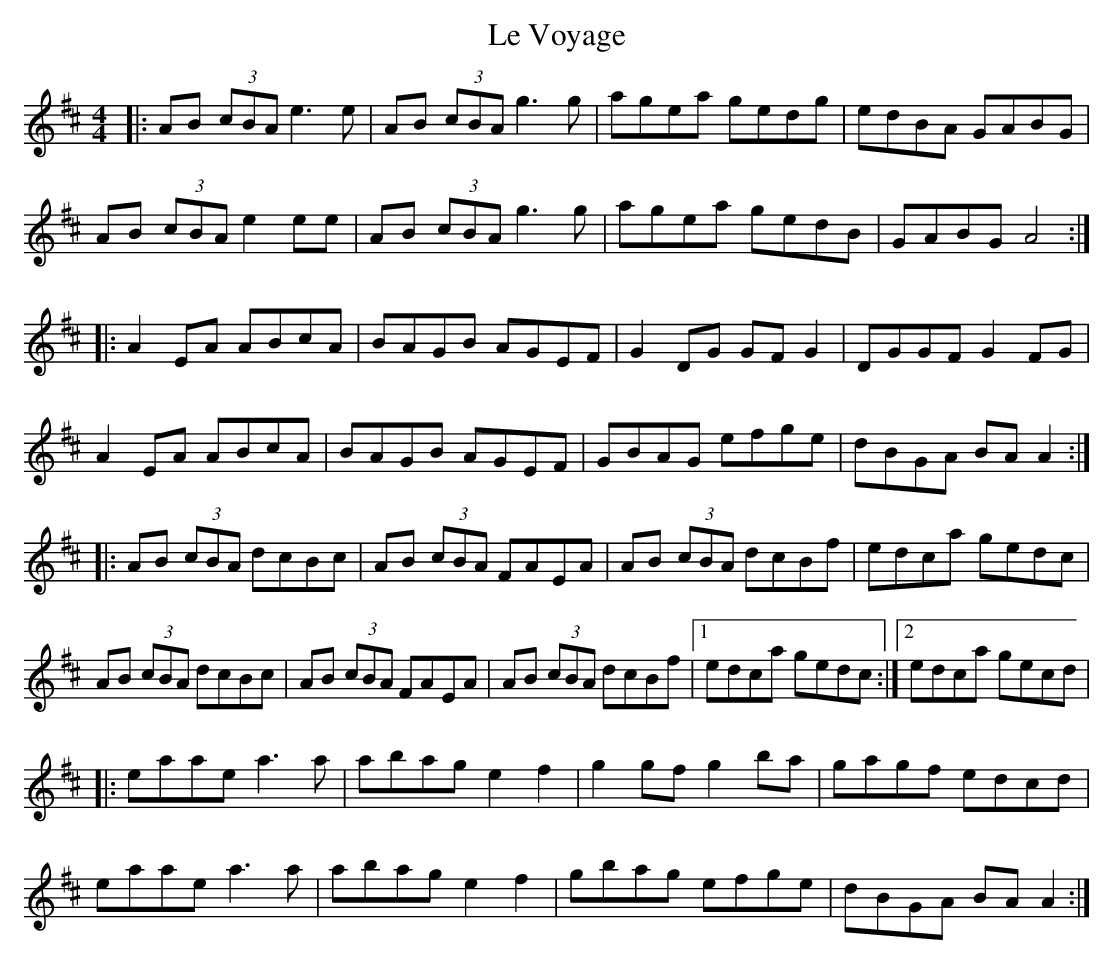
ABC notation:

X:1
T: Le Voyage
M: 4/4
L: 1/8
K: Amix
|:AB (3cBA e3 e|AB (3cBA g3 g|agea gedg|edBA GABG|
AB (3cBA e2 ee|AB (3cBA g3 g|agea gedB|GABG A4:|
|:A2 EA ABcA|BAGB AGEF|G2 DG GF G2|DGGF G2 FG|
A2 EA ABcA|BAGB AGEF|GBAG efge|dBGA BA A2:|
|:AB (3cBA dcBc|AB (3cBA FAEA|AB (3cBA dcBf|edca gedc|
AB (3cBA dcBc|AB (3cBA FAEA|AB (3cBA dcBf|1 edca gedc:|2 edca gecd|
|:eaae a3a|abag e2f2|g2gf g2ba|gagf edcd|
eaae a3a|abag e2f2|gbag efge|dBGA BA A2:|
